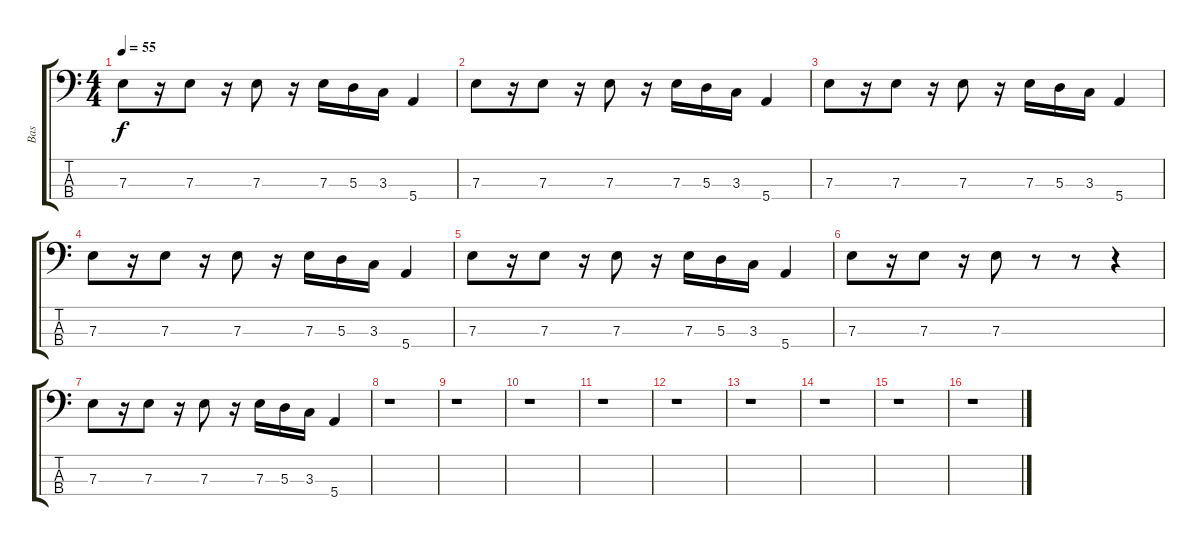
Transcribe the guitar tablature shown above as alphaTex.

\track ("Bas" "Bas") {instrument acousticbass}
\staff {score tabs}
\tuning (G2 D2 A1 E1) {hide}
\ts (4 4)
\tempo 55
\clef f4
\ks c
7.3.8{dy f} r.16 7.3.8 r.16 7.3.8 r.16 7.3.16 5.3.16 3.3.16 5.4.4 |
7.3.8 r.16 7.3.8 r.16 7.3.8 r.16 7.3.16 5.3.16 3.3.16 5.4.4 |
7.3.8 r.16 7.3.8 r.16 7.3.8 r.16 7.3.16 5.3.16 3.3.16 5.4.4 |
7.3.8 r.16 7.3.8 r.16 7.3.8 r.16 7.3.16 5.3.16 3.3.16 5.4.4 |
7.3.8 r.16 7.3.8 r.16 7.3.8 r.16 7.3.16 5.3.16 3.3.16 5.4.4 |
7.3.8 r.16 7.3.8 r.16 7.3.8 r.8 r.8 r.4 |
7.3.8 r.16 7.3.8 r.16 7.3.8 r.16 7.3.16 5.3.16 3.3.16 5.4.4 |
r.1 |
r.1 |
r.1 |
r.1 |
r.1 |
r.1 |
r.1 |
r.1 |
r.1
